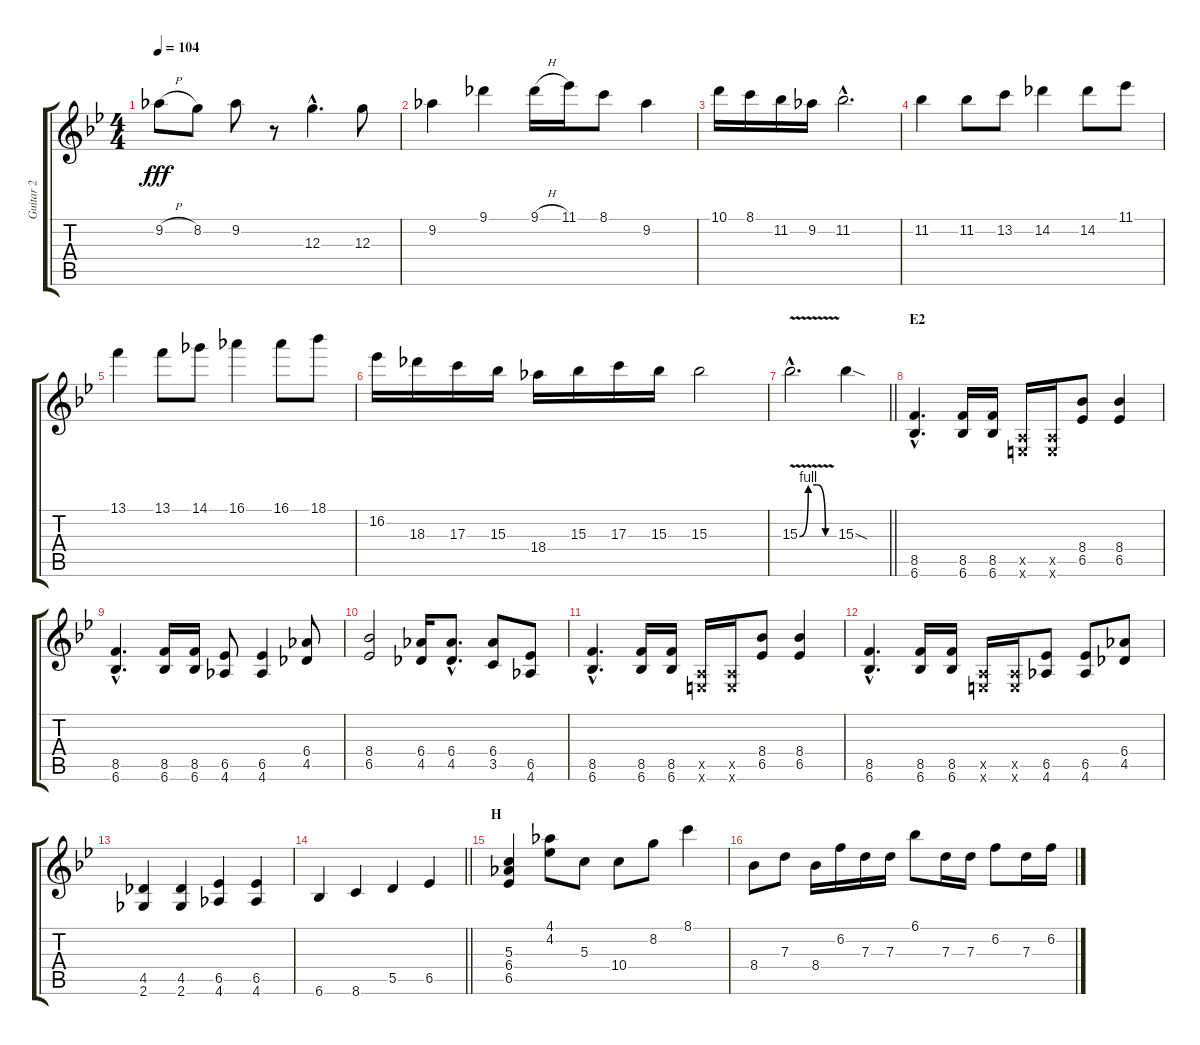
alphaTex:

\track ("Guitar 2" "Guitar 2") {instrument distortionguitar}
\staff {score tabs}
\tuning (E4 B3 G3 D3 A2 E2) {hide}
\ts (4 4)
\tempo 104
\clef g2
\ks bb
9.2{h}.8{dy fff} 8.2.8 9.2.8 r.8 12.3{hac}.4{d} 12.3.8 |
9.2.4 9.1.4 9.1{h}.16 11.1.16 8.1.8 9.2.4 |
10.1.16 8.1.16 11.2.16 9.2.16 11.2{hac}.2{d} |
11.2.4 11.2.8 13.2.8 14.2.4 14.2.8 11.1.8 |
13.1.4 13.1.8 14.1.8 16.1.4 16.1.8 18.1.8 |
16.2.16 18.3.16 17.3.16 15.3.16 18.4.16 15.3.16 17.3.16 15.3.16 15.3.2 |
\barLineRight lightlight
15.3{be (custom 0 0 15 4 30 4 45 0 60 0) v hac}.2{d} 15.3{sod}.4 |
\section ("" "E2")
(8.5{hac} 6.6{hac}).4{d} (8.5 6.6).16 (8.5 6.6).16 (0.5{x} 0.6{x}).16 (0.5{x} 0.6{x}).16 (8.4 6.5).8 (8.4 6.5).4 |
(8.5{hac} 6.6{hac}).4{d} (8.5 6.6).16 (8.5 6.6).16 (6.5 4.6).8 (6.5 4.6).4 (6.4 4.5).8 |
(8.4 6.5).2 (6.4 4.5).16 (6.4{hac} 4.5{hac}).8{d} (6.4 3.5).8 (6.5 4.6).8 |
(8.5{hac} 6.6{hac}).4{d} (8.5 6.6).16 (8.5 6.6).16 (0.5{x} 0.6{x}).16 (0.5{x} 0.6{x}).16 (8.4 6.5).8 (8.4 6.5).4 |
(8.5{hac} 6.6{hac}).4{d} (8.5 6.6).16 (8.5 6.6).16 (0.5{x} 0.6{x}).16 (0.5{x} 0.6{x}).16 (6.5 4.6).8 (6.5 4.6).8 (6.4 4.5).8 |
(4.5 2.6).4 (4.5 2.6).4 (6.5 4.6).4 (6.5 4.6).4 |
\barLineRight lightlight
6.6.4 8.6.4 5.5.4 6.5.4 |
\section ("" "H")
(5.3 6.4 6.5).4{volume 10} (4.1 4.2).8 5.3.8 10.4.8 8.2.8 8.1.4 |
8.4.8 7.3.8 8.4.16 6.2.16 7.3.16 7.3.16 6.1.8 7.3.16 7.3.16 6.2.8 7.3.16 6.2.16
